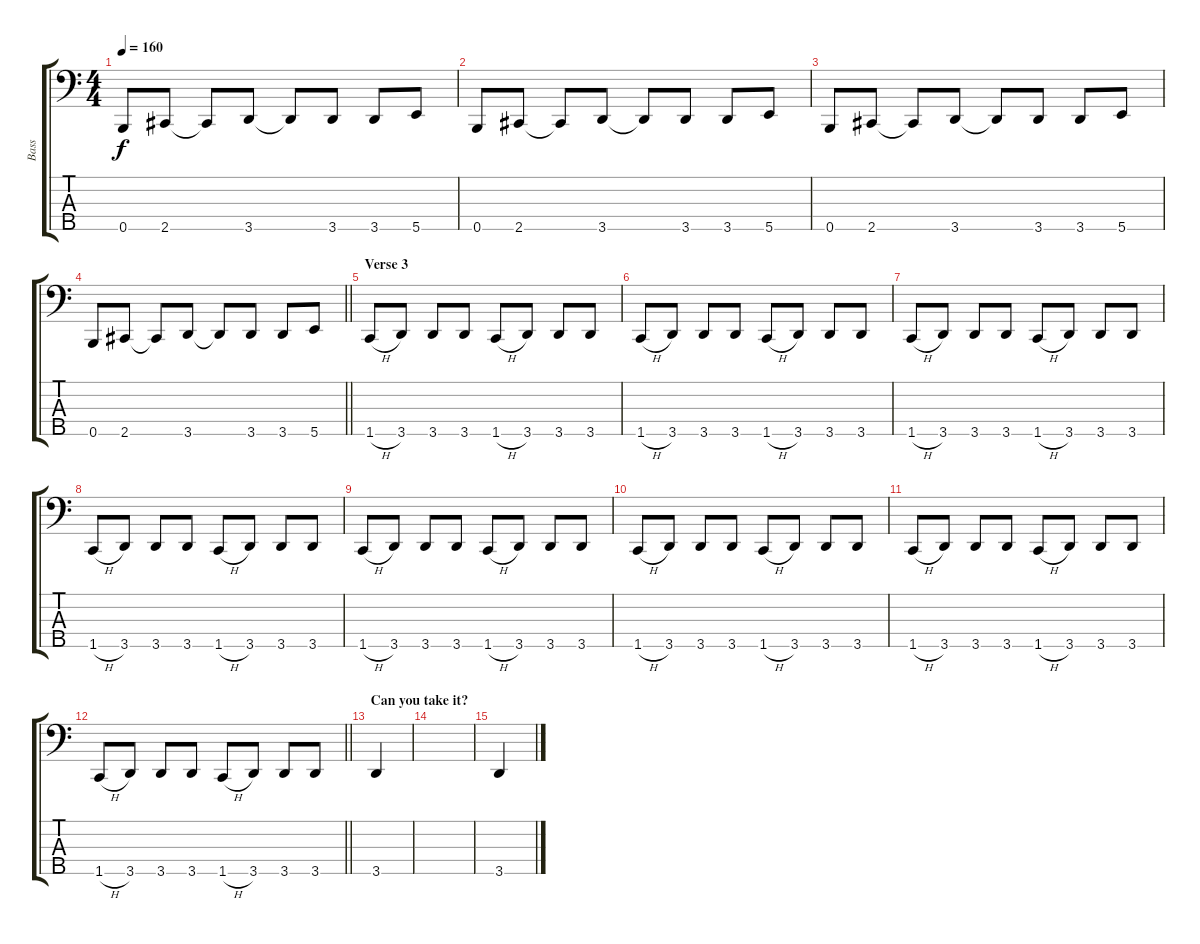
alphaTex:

\track ("Bass" "Bass") {instrument electricbassfinger}
\staff {score tabs}
\tuning (G2 D2 A1 E1 B0) {hide}
\ts (4 4)
\tempo 160
\clef f4
\ks c
0.5.8{dy f} 2.5.8 2.5{t}.8 3.5.8 3.5{t}.8 3.5.8 3.5.8 5.5.8 |
0.5.8 2.5.8 2.5{t}.8 3.5.8 3.5{t}.8 3.5.8 3.5.8 5.5.8 |
0.5.8 2.5.8 2.5{t}.8 3.5.8 3.5{t}.8 3.5.8 3.5.8 5.5.8 |
\barLineRight lightlight
0.5.8 2.5.8 2.5{t}.8 3.5.8 3.5{t}.8 3.5.8 3.5.8 5.5.8 |
\section ("" "Verse 3")
1.5{h}.8 3.5.8 3.5.8 3.5.8 1.5{h}.8 3.5.8 3.5.8 3.5.8 |
1.5{h}.8 3.5.8 3.5.8 3.5.8 1.5{h}.8 3.5.8 3.5.8 3.5.8 |
1.5{h}.8 3.5.8 3.5.8 3.5.8 1.5{h}.8 3.5.8 3.5.8 3.5.8 |
1.5{h}.8 3.5.8 3.5.8 3.5.8 1.5{h}.8 3.5.8 3.5.8 3.5.8 |
1.5{h}.8 3.5.8 3.5.8 3.5.8 1.5{h}.8 3.5.8 3.5.8 3.5.8 |
1.5{h}.8 3.5.8 3.5.8 3.5.8 1.5{h}.8 3.5.8 3.5.8 3.5.8 |
1.5{h}.8 3.5.8 3.5.8 3.5.8 1.5{h}.8 3.5.8 3.5.8 3.5.8 |
\barLineRight lightlight
1.5{h}.8 3.5.8 3.5.8 3.5.8 1.5{h}.8 3.5.8 3.5.8 3.5.8 |
\section ("" "Can you take it?")
3.5.4 |
|
3.5.4
